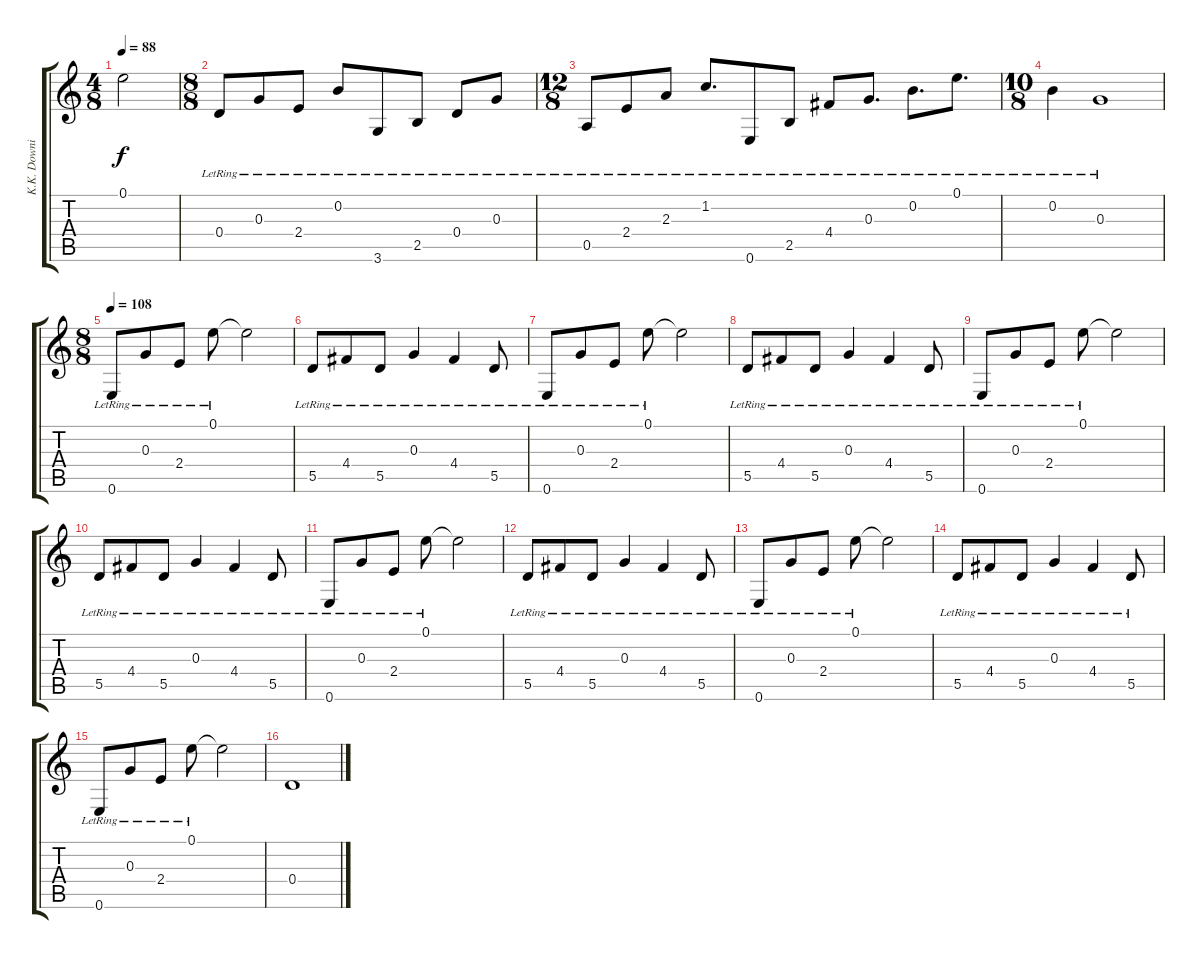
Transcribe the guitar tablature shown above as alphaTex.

\track ("K.K. Downing" "K.K. Downi") {instrument distortionguitar}
\staff {score tabs}
\tuning (E4 B3 G3 D3 A2 E2) {hide}
\ts (4 8)
\tempo 88
\clef g2
\ks c
0.1{t}.2{dy f} |
\ts (8 8)
0.4{lr}.8 0.3{lr}.8 2.4{lr}.8 0.2{lr}.8 3.6{lr}.8 2.5{lr}.8 0.4{lr}.8 0.3{lr}.8 |
\ts (12 8)
0.5{lr}.8 2.4{lr}.8 2.3{lr}.8 1.2{lr}.8{d} 0.6{lr}.8 2.5{lr}.8 4.4{lr}.8 0.3{lr}.8{d} 0.2{lr}.8{d} 0.1{lr}.8{d} |
\ts (10 8)
0.2{lr}.4 0.3{lr}.1 |
\ts (8 8)
\tempo 108
0.6{lr}.8 0.3{lr}.8 2.4{lr}.8 0.1{lr}.8 0.1{t}.2 |
5.5{lr}.8 4.4{lr}.8 5.5{lr}.8 0.3{lr}.4 4.4{lr}.4 5.5{lr}.8 |
0.6{lr}.8 0.3{lr}.8 2.4{lr}.8 0.1{lr}.8 0.1{t}.2 |
5.5{lr}.8 4.4{lr}.8 5.5{lr}.8 0.3{lr}.4 4.4{lr}.4 5.5{lr}.8 |
0.6{lr}.8 0.3{lr}.8 2.4{lr}.8 0.1{lr}.8 0.1{t}.2 |
5.5{lr}.8 4.4{lr}.8 5.5{lr}.8 0.3{lr}.4 4.4{lr}.4 5.5{lr}.8 |
0.6{lr}.8 0.3{lr}.8 2.4{lr}.8 0.1{lr}.8 0.1{t}.2 |
5.5{lr}.8 4.4{lr}.8 5.5{lr}.8 0.3{lr}.4 4.4{lr}.4 5.5{lr}.8 |
0.6{lr}.8 0.3{lr}.8 2.4{lr}.8 0.1{lr}.8 0.1{t}.2 |
5.5{lr}.8 4.4{lr}.8 5.5{lr}.8 0.3{lr}.4 4.4{lr}.4 5.5{lr}.8 |
0.6{lr}.8 0.3{lr}.8 2.4{lr}.8 0.1{lr}.8 0.1{t}.2 |
0.4.1
